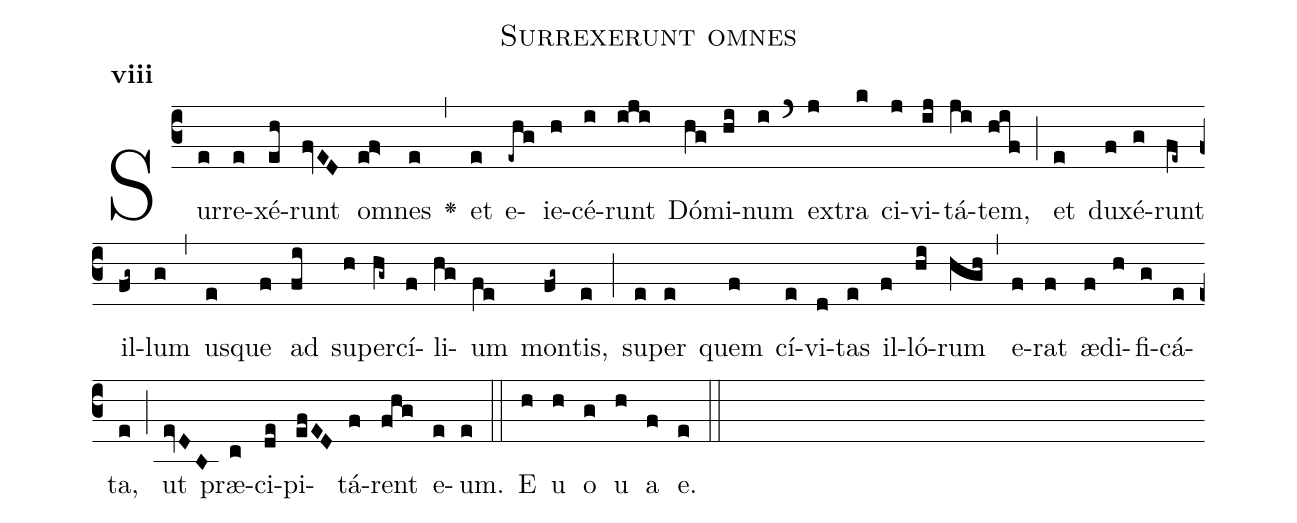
name:Surrexerunt omnes;
office-part:Antiphona;
mode:8;
%%
initial-style: 1;
name: Surrexerunt omnes;
book: Antiphonae & Responsoria/Tomus IV, p. 130;
occasion: Dominica IV per Annum;
office-part: Vesperae Ant Mc;
annotation: 8g;
centering-scheme: english;
font: OFLSortsMillGoudy;
height: 11;
width: 4.5;
%%
(c3)Sur(e)re(e)xé(eh)runt(fvED) om(ef>)nes(e) <v>\greheightstar</v>(,) et(e) e(-ehg)ie(h)cé(i)runt(iji) Dó(hg)mi(hi)num(i) (`) ex(j)tra(k) ci(j)vi(ij)tá(ji)tem,(hif) (;) et(e) du(f)xé(g)runt(fe~) il(fg~)lum(g) (,) us(e)que(f) ad(fi) su(h)per(hg~)cí(f)li(hg)um(fe) mon(fg~)tis,(e) (;) su(e)per(e) quem(f) cí(e)vi(d)tas(e) il(f)ló(hi)rum(hgh) (,) e(f)rat(f) æ(f)di(h)fi(g)cá(e)ta,(e) (;) ut(evDB) præ(c)ci(de)pi(efED)tá(f)rent(fhg) e(e)um.(e) (::) E(h) u(h) o(g) u(h) a(f) e.(e) (::)
